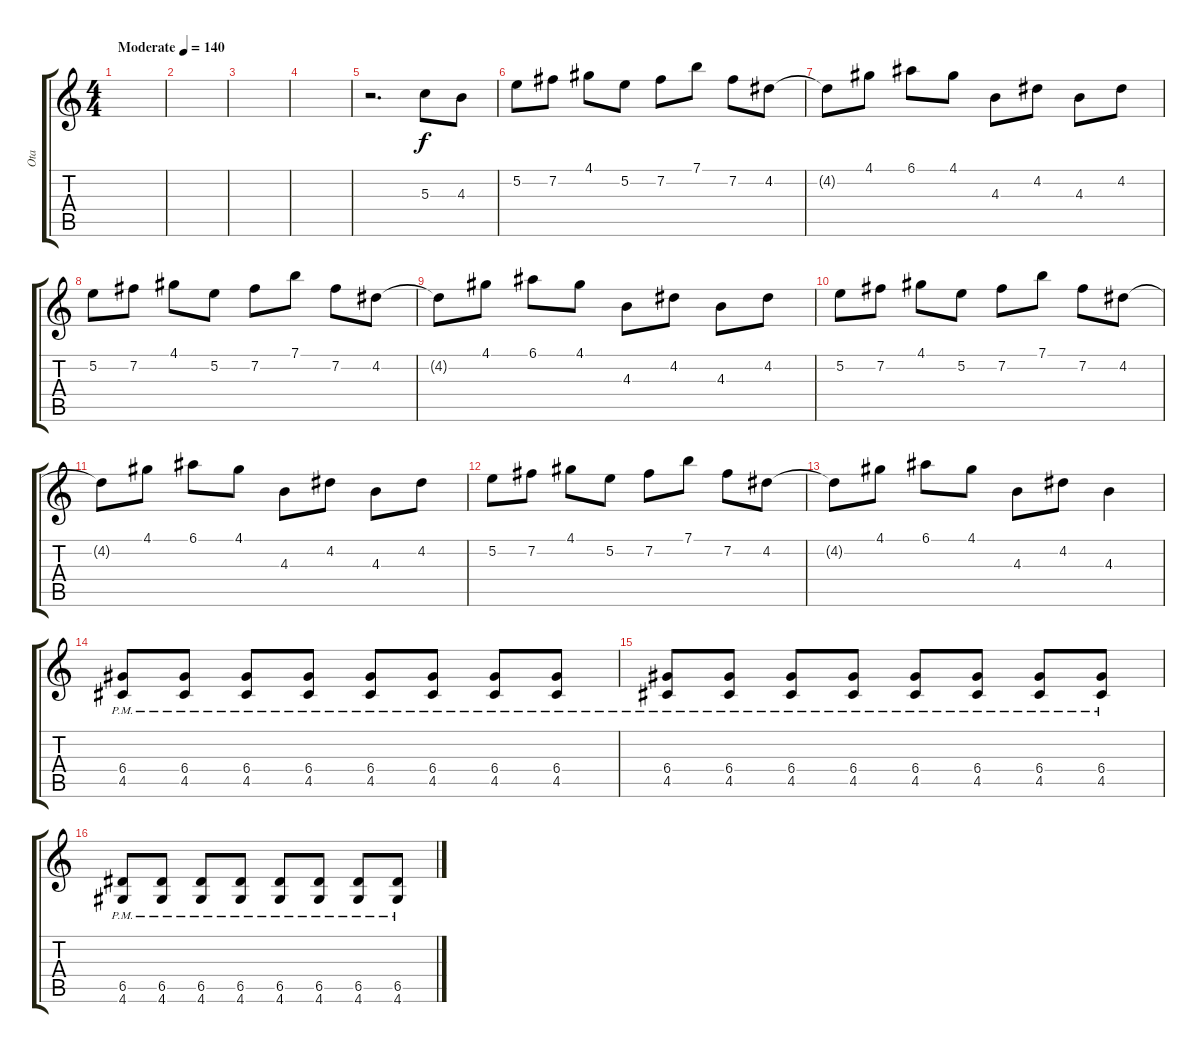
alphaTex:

\track ("Ota" "Ota") {instrument overdrivenguitar}
\staff {score tabs}
\tuning (E4 B3 G3 D3 A2 E2) {hide}
\ts (4 4)
\tempo (140 "Moderate")
\clef g2
\ks c
|
|
|
|
r.2{d} 5.3.8 4.3.8 |
5.2.8 7.2.8 4.1.8 5.2.8 7.2.8 7.1.8 7.2.8 4.2.8 |
4.2{t}.8 4.1.8 6.1.8 4.1.8 4.3.8 4.2.8 4.3.8 4.2.8 |
5.2.8 7.2.8 4.1.8 5.2.8 7.2.8 7.1.8 7.2.8 4.2.8 |
4.2{t}.8 4.1.8 6.1.8 4.1.8 4.3.8 4.2.8 4.3.8 4.2.8 |
5.2.8 7.2.8 4.1.8 5.2.8 7.2.8 7.1.8 7.2.8 4.2.8 |
4.2{t}.8 4.1.8 6.1.8 4.1.8 4.3.8 4.2.8 4.3.8 4.2.8 |
5.2.8 7.2.8 4.1.8 5.2.8 7.2.8 7.1.8 7.2.8 4.2.8 |
4.2{t}.8 4.1.8 6.1.8 4.1.8 4.3.8 4.2.8 4.3.4 |
(6.4{pm} 4.5{pm}).8 (6.4{pm} 4.5{pm}).8 (6.4{pm} 4.5{pm}).8 (6.4{pm} 4.5{pm}).8 (6.4{pm} 4.5{pm}).8 (6.4{pm} 4.5{pm}).8 (6.4{pm} 4.5{pm}).8 (6.4{pm} 4.5{pm}).8 |
(6.4{pm} 4.5{pm}).8 (6.4{pm} 4.5{pm}).8 (6.4{pm} 4.5{pm}).8 (6.4{pm} 4.5{pm}).8 (6.4{pm} 4.5{pm}).8 (6.4{pm} 4.5{pm}).8 (6.4{pm} 4.5{pm}).8 (6.4{pm} 4.5{pm}).8 |
(6.5{pm} 4.6{pm}).8 (6.5{pm} 4.6{pm}).8 (6.5{pm} 4.6{pm}).8 (6.5{pm} 4.6{pm}).8 (6.5{pm} 4.6{pm}).8 (6.5{pm} 4.6{pm}).8 (6.5{pm} 4.6{pm}).8 (6.5{pm} 4.6{pm}).8
